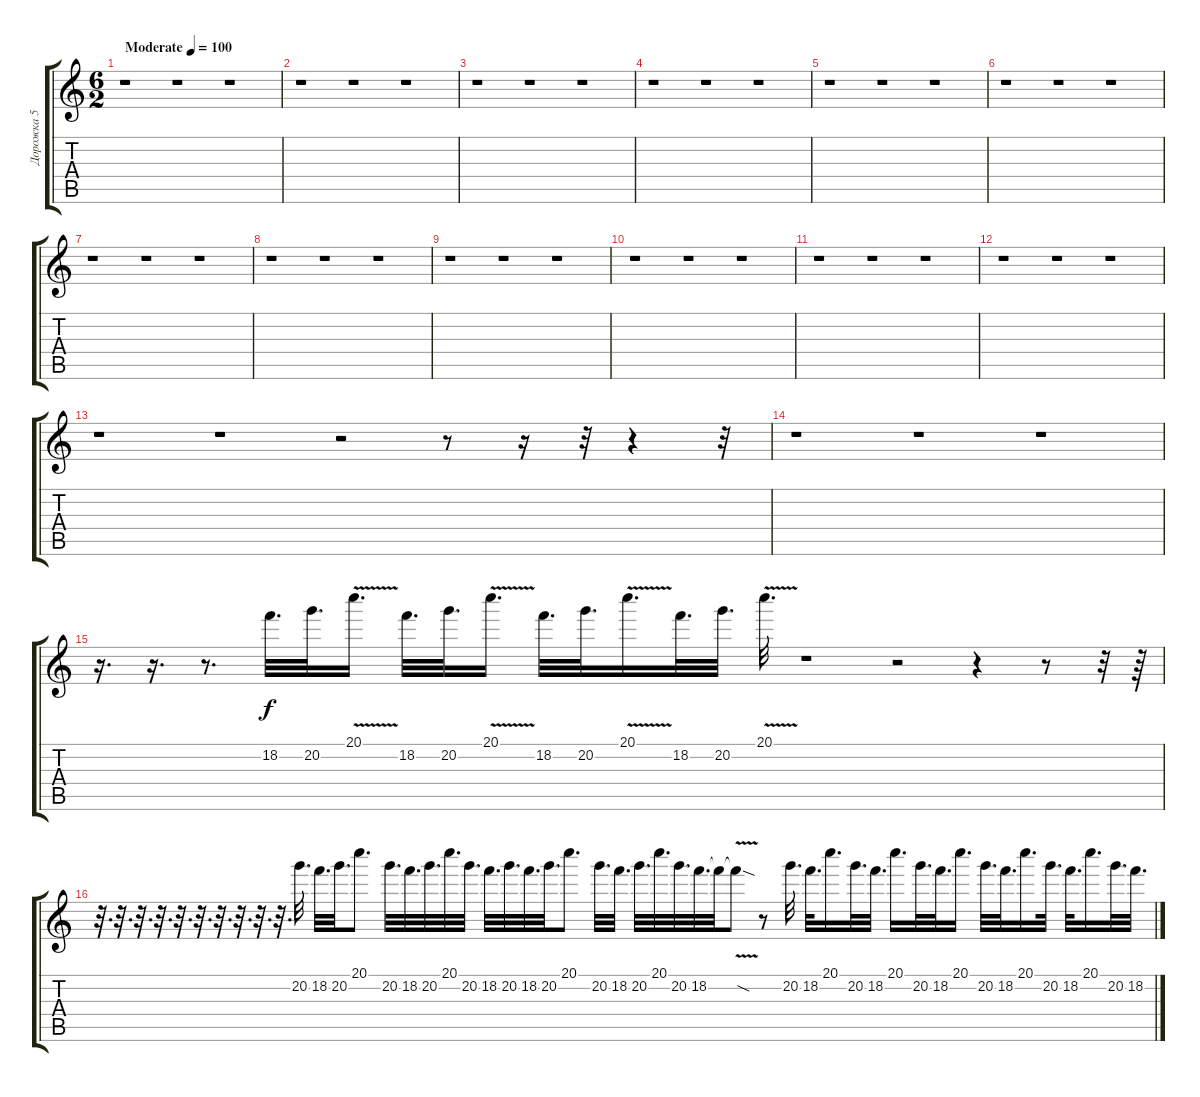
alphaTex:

\track ("Дорожка 5" "Дорожка 5") {instrument distortionguitar}
\staff {score tabs}
\tuning (E4 B3 G3 D3 A2 E2) {hide}
\ts (6 2)
\tempo (100 "Moderate")
\clef g2
\ks c
r.1{dy f instrument distortionguitar} r.1 r.1 |
r.1 r.1 r.1 |
r.1 r.1 r.1 |
r.1 r.1 r.1 |
r.1 r.1 r.1 |
r.1 r.1 r.1 |
r.1 r.1 r.1 |
r.1 r.1 r.1 |
r.1 r.1 r.1 |
r.1 r.1 r.1 |
r.1 r.1 r.1 |
r.1 r.1 r.1 |
r.1 r.1 r.2 r.8 r.16 r.32 r.4 r.32 |
r.1 r.1 r.1 |
r.16{d} r.16{d} r.8{d} 18.2.32{d} 20.2.32{d} 20.1{v}.16{d} 18.2.32{d} 20.2.32{d} 20.1{v}.16{d} 18.2.32{d} 20.2.32{d} 20.1{v}.16{d} 18.2.32{d} 20.2.32{d} 20.1{v}.32{d} r.1 r.2 r.4 r.8 r.32 r.64 |
r.32{d} r.32{d} r.32{d} r.32{d} r.32{d} r.32{d} r.32{d} r.32{d} r.32{d} r.32{d} 20.2.32{d} 18.2.32{d} 20.2.32{d} 20.1.8{d} 20.2.32{d} 18.2.32{d} 20.2.32{d} 20.1.32{d} 20.2.32{d} 18.2.32{d} 20.2.32{d} 18.2.32{d} 20.2.32{d} 20.1.8{d} 20.2.32{d} 18.2.32{d} 20.2.32{d} 20.1.32{d} 20.2.32{d} 18.2.32{d} 18.2{t}.32 18.2{v sod t}.8 r.8 20.2.32{d} 18.2.32{d} 20.1.16{d} 20.2.32{d} 18.2.32{d} 20.1.16{d} 20.2.32{d} 18.2.32{d} 20.1.16{d} 20.2.32{d} 18.2.32{d} 20.1.16{d} 20.2.32{d} 18.2.32{d} 20.1.16{d} 20.2.32{d} 18.2.32{d}
